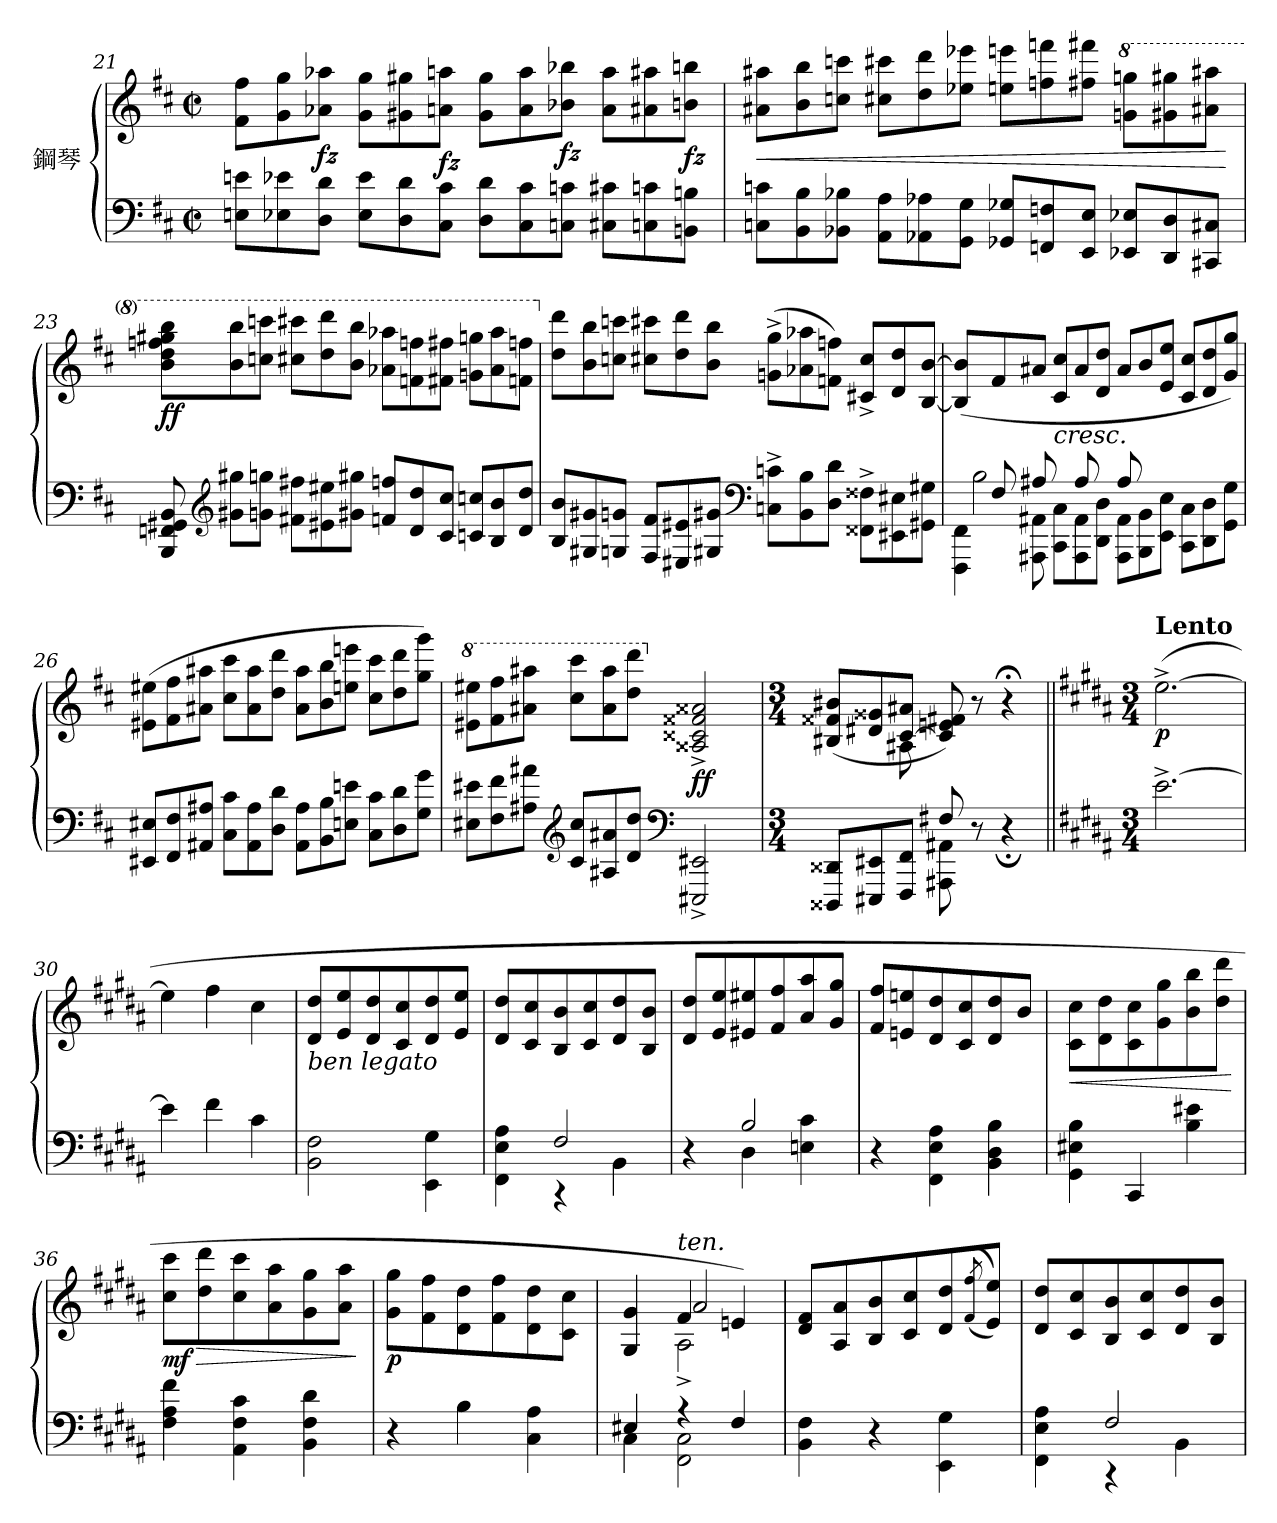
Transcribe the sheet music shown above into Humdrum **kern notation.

**kern	**kern	**dynam
*part1	*part1	*part1
*staff2	*staff1	*staff1/2
*I"鋼琴	*	*
*clefF4	*clefG2	*
*k[f#c#]	*k[f#c#]	*
*M2/2	*M2/2	*
*met(c|)	*met(c|)	*
*Xtuplet	*Xtuplet	*
=21	=21	=21
12En\ 12en\L	12f#\ 12ff#\L	.
12E-X\ 12e-X\	12g\ 12gg\	.
!	!	!LO:DY:b
12D\ 12d\J	12a-X\ 12aa-X\J	fz
12E-\ 12e-\L	12g\ 12gg\L	.
12D\ 12d\	12g#X\ 12gg#X\	.
!	!	!LO:DY:b
12C#\ 12c#\J	12an\ 12aan\J	fz
12D\ 12d\L	12g#\ 12gg#\L	.
12C#\ 12c#\	12a\ 12aa\	.
!	!	!LO:DY:b
12Cn\ 12cn\J	12b-X\ 12bb-X\J	fz
12C#X\ 12c#X\L	12a\ 12aa\L	.
12Cn\ 12cn\	12a#X\ 12aa#X\	.
!	!	!LO:DY:b
12BBn\ 12Bn\J	12bn\ 12bbn\J	fz
=22	=22	=22
!	!	!LO:HP:b
12Cn\ 12cn\L	12a#X\ 12aa#X\L	<
12BB\ 12B\	12b\ 12bb\	.
12BB-X\ 12B-X\J	12ccn\ 12cccn\J	.
12AA\ 12A\L	12cc#X\ 12ccc#X\L	.
12AA-X\ 12A-X\	12dd\ 12ddd\	.
12GG\ 12G\J	12ee-X\ 12eee-X\J	.
12GG-X/ 12G-X/L	12een\ 12eeen\L	.
12FFn/ 12Fn/	12ffn\ 12fffn\	.
12EE/ 12E/J	12ff#X\ 12fff#X\J	.
*	*8va	*
12EE-X/ 12E-X/L	12ggn\ 12gggn\L	.
12DD/ 12D/	12gg#X\ 12ggg#X\	.
12CC#X/ 12C#X/J	12aa#X\ 12aaa#X\J	.
.	.	[
!!LO:LB:g=z
=23	=23	=23
*	*MM60	*
!	!	!LO:DY:b
12BBB/ 12FFn/ 12GG#X/ 12BB/	12bb\ 12ddd\ 12fffn\ 12ggg#X\ 12bbb\L	ff
*clefG2	*	*
*	*MM144	*
12g#X\ 12gg#X\L	12bb\ 12bbb\	.
12gn\ 12ggn\J	12cccn\ 12ccccn\J	.
12f#X\ 12ff#X\L	12ccc#X\ 12cccc#X\L	.
12e#X\ 12ee#X\	12ddd\ 12dddd\	.
12g#X\ 12gg#X\J	12bb\ 12bbb\J	.
12fn/ 12ffn/L	12aa-X\ 12aaa-X\L	.
12d/ 12dd/	12ffn\ 12fffn\	.
12c#/ 12cc#/J	12ff#X\ 12fff#X\J	.
12cn/ 12ccn/L	12ggn\ 12gggn\L	.
12B/ 12b/	12aa-\ 12aaa-\	.
12d/ 12dd/J	12ffn\ 12fffn\J	.
=24	=24	=24
*	*X8va	*
12B/ 12b/L	12dd\ 12ddd\L	.
12G#X/ 12g#X/	12b\ 12bb\	.
12Gn/ 12gn/J	12ccn\ 12cccn\J	.
12F#/ 12f#/L	12cc#X\ 12ccc#X\L	.
12E#X/ 12e#X/	12dd\ 12ddd\	.
12G#X/ 12g#X/J	12b\ 12bb\J	.
*clefF4	*	*
12Cn\^ 12cn\^L	(>12gn\^ 12gg\^L	.
12BB\ 12B\	12a-X\ 12aa-X\	.
12D\ 12d\J	12fn\ 12ffn\J)	.
12FF##X\^ 12F##X\^L	12c#X/^ 12cc#/^L	.
12EE#X\ 12E#X\	12d/ 12dd/	.
12GG#X\ 12G#X\J	[12B/ [12b/J	.
=25	=25	=25
*^	*	*
*	*^	*	*
12ryy	12%7ryy	6FFF#\ 6FF#\	(>12B/] 12b/]L	.
12F#	.	.	12f#/	.
12A#X	.	12AAA#X\ 12AA#X\	12a#X/J	.
!	!	!	!LO:TX:b:i:t=cresc.	!
12ryy	.	12CC#\ 12C#\L	12c#/ 12cc#/L	.
12A#	.	12AAA#\ 12AA#\	12a#/	.
12ryy	.	12DD\ 12D\J	12d/ 12dd/J	.
12A#	.	12AAA#\ 12AA#\L	12a#/L	.
12%5ryy	12B	12BBB\ 12BB\	12b/	.
.	3ryy	12EE\ 12E\J	12e/ 12ee/J	.
.	.	12CC#\ 12C#\L	12c#/ 12cc#/L	.
.	.	12DD\ 12D\	12d/ 12dd/	.
.	.	12GG\ 12G\J	12g/ 12gg/J)	.
*v	*v	*v	*	*
!!LO:LB:g=z
=26	=26	=26
12EE#X/ 12E#X/L	(>12e#X\ 12ee#X\L	.
12FF#/ 12F#/	12f#\ 12ff#\	.
12AA#X/ 12A#X/J	12a#X\ 12aa#X\J	.
12C#\ 12c#\L	12cc#\ 12ccc#\L	.
12AA#\ 12A#\	12a#\ 12aa#\	.
12D\ 12d\J	12dd\ 12ddd\J	.
12AA#\ 12A#\L	12a#\ 12aa#\L	.
12BB\ 12B\	12b\ 12bb\	.
12En\ 12en\J	12een\ 12eeen\J	.
12C#\ 12c#\L	12cc#\ 12ccc#\L	.
12D\ 12d\	12dd\ 12ddd\	.
12G\ 12g\J	12gg\ 12ggg\J)	.
=27	=27	=27
*	*8va	*
12E#X\ 12e#X\L	12ee#X\ 12eee#X\L	.
12F#\ 12f#\	12ff#\ 12fff#\	.
12A#X\ 12a#X\J	12aa#X\ 12aaa#X\J	.
*clefG2	*	*
12c#/ 12cc#/L	12ccc#\ 12cccc#\L	.
12A#X/ 12a#X/	12aa#\ 12aaa#\	.
*	*MM40	*
12d/ 12dd/J	12ddd\ 12dddd\J	.
*clefF4	*	*
*	*X8va	*
*	*MM100	*
!	!	!LO:DY:b
2EEE#X/^ 2EE#X/^	2A##X/^ 2c##X/^ 2f##X/^ 2a##X/^	ff
=28	=28	=28
*M3/4	*M3/4	*
*	*MM144	*
*^	*^	*
4ryy	12DDD##X/ 12DD##X/L	(>12B#X/ 12f##X/ 12b#X/L	6ryy	.
.	12EEE#X/ 12EE#X/	12d#X/ 12g##X/	.	.
.	12FFF#/ 12FF#/J	[12c#/ 12a#X/J	12A#X\	.
8F#X	8AAA#X\ 8AA#X\	8c#/] 8en/ 8f#X/)	2ryy	.
4.ryy	8r	8r	.	.
*	*	*MM20	*	*
.	4r;<	4r;<	.	.
*v	*v	*	*	*
*	*v	*v	*
!!LO:LB:g=z
=29||	=29||	=29||
*k[f#c#g#d#a#]	*k[f#c#g#d#a#]	*
*M3/4	*M3/4	*
*^	*	*
!	!	!LO:TX:a:B:t=Lento	!
!	!	!	!LO:DY:b
*v	*v	*	*
[2.e^\	(>[2.ee^\	p
=30	=30	=30
4e\]	4ee\]	.
4f#\	4ff#\	.
4c#\	4cc#\	.
=31	=31	=31
!	!LO:TX:b:i:t=ben legato	!
2BB\ 2F#\	8d#/ 8dd#/L	.
.	8e/ 8ee/	.
.	8d#/ 8dd#/	.
.	8c#/ 8cc#/	.
4EE\ 4G#\	8d#/ 8dd#/	.
.	8e/ 8ee/J	.
=32	=32	=32
*^	*	*
4FF#\ 4E\ 4A#\	4ryy	8d#/ 8dd#/L	.
.	.	8c#/ 8cc#/	.
4rCC	2F#/	8B/ 8b/	.
.	.	8c#/ 8cc#/	.
4BB\	.	8d#/ 8dd#/	.
.	.	8B/ 8b/J	.
=33	=33	=33	=33
4r	4ryy	8d#/ 8dd#/L	.
.	.	8e/ 8ee/	.
2B/	4D#\	8e#X/ 8ee#X/	.
.	.	8f#/ 8ff#/	.
.	4En\ 4c#\	8a#/ 8aa#/	.
.	.	8g#/ 8gg#/J	.
*v	*v	*	*
!!LO:LB:g=z
=34	=34	=34
4r	8f#/ 8ff#/L	.
.	8en/ 8een/	.
4FF#\ 4E\ 4A#\	8d#/ 8dd#/	.
.	8c#/ 8cc#/	.
4BB\ 4D#\ 4B\	8d#/ 8dd#/	.
.	8b/J	.
=35	=35	=35
!	!	!LO:HP:b
4GG#\ 4E#X\ 4B\	8c#\ 8cc#\L	<
.	8d#\ 8dd#\	.
4CC#/	8c#\ 8cc#\	.
.	8g#\ 8gg#\	.
4B\ 4e#X\	8b\ 8bb\	.
.	8dd#\ 8ddd#\J	.
.	.	[
=36	=36	=36
!	!	!LO:HP:b
!	!	!LO:DY:n=1:b
4F#\ 4A#\ 4f#\	8cc#\ 8ccc#\L	> mf
.	8dd#\ 8ddd#\	.
4AA#\ 4F#\ 4c#\	8cc#\ 8ccc#\	.
.	8a#\ 8aa#\	.
4BB\ 4F#\ 4d#\	8g#\ 8gg#\	.
.	8a#\ 8aa#\J	.
.	.	]
=37	=37	=37
!	!	!LO:DY:b
4r	8g#\ 8gg#\L	p
.	8f#\ 8ff#\	.
4B\	8d#\ 8dd#\	.
.	8f#\ 8ff#\	.
4C#\ 4A#\	8d#\ 8dd#\	.
.	8c#\ 8cc#\J	.
!!LO:LB:g=z
=38	=38	=38
*^	*^	*
*	*	*	*^	*
4E#X/	4C#\	4G#/ 4g#/	4ryy	4ryy	.
!	!	!LO:TX:a:i:t=ten.	!	!	!
4r	2FF#\ 2C#\	4f#/	2A#^\	2a#/	.
4F#/	.	4en/)	.	.	.
*v	*v	*	*	*	*
*	*v	*v	*v	*
=39	=39	=39
!	!	!LO:DY:b
!	!	!LO:DY:n=1:b
4BB\ 4F#\	8d#/ 8f#/L	other-dynamics p
.	8A#/ 8a#/	.
4r	8B/ 8b/	.
.	8c#/ 8cc#/	.
4EE\ 4G#\	8d#/ 8dd#/	.
.	(<(<8qf#/ 8qff#/	.
.	8e/ 8ee/J))	.
=40	=40	=40
*^	*	*
4FF#\ 4E\ 4A#\	4ryy	8d#/ 8dd#/L	.
.	.	8c#/ 8cc#/	.
4rCC	2F#/	8B/ 8b/	.
.	.	8c#/ 8cc#/	.
4BB\	.	8d#/ 8dd#/	.
.	.	8B/ 8b/J	.
*v	*v	*	*
=	=	=
*-	*-	*-
